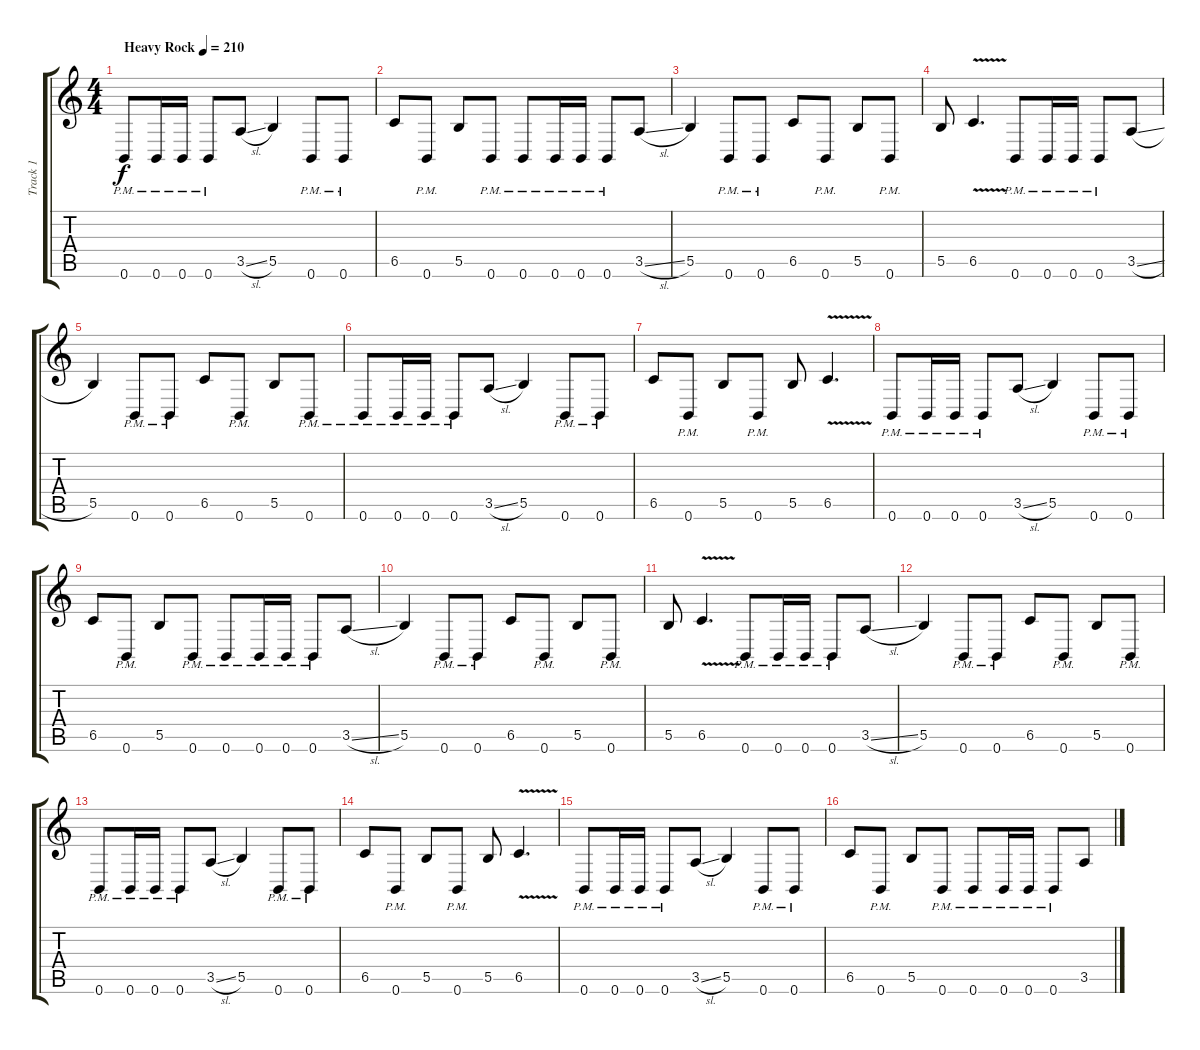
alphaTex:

\track ("Track 1" "Track 1") {instrument distortionguitar}
\staff {score tabs}
\tuning (Db4 Ab3 E3 B2 Gb2 B1) {hide}
\ts (4 4)
\tempo (210 "Heavy Rock")
\clef g2
\ks c
0.6{pm}.8{dy f instrument distortionguitar} 0.6{pm}.16 0.6{pm}.16 0.6{pm}.8 3.5{sl}.8 5.5.4 0.6{pm}.8 0.6{pm}.8 |
6.5.8 0.6{pm}.8 5.5.8 0.6{pm}.8 0.6{pm}.8 0.6{pm}.16 0.6{pm}.16 0.6{pm}.8 3.5{sl}.8 |
5.5.4 0.6{pm}.8 0.6{pm}.8 6.5.8 0.6{pm}.8 5.5.8 0.6{pm}.8 |
5.5.8 6.5{v}.4{d} 0.6{pm}.8 0.6{pm}.16 0.6{pm}.16 0.6{pm}.8 3.5{sl}.8 |
5.5.4 0.6{pm}.8 0.6{pm}.8 6.5.8 0.6{pm}.8 5.5.8 0.6{pm}.8 |
0.6{pm}.8 0.6{pm}.16 0.6{pm}.16 0.6{pm}.8 3.5{sl}.8 5.5.4 0.6{pm}.8 0.6{pm}.8 |
6.5.8 0.6{pm}.8 5.5.8 0.6{pm}.8 5.5.8 6.5{v}.4{d} |
0.6{pm}.8 0.6{pm}.16 0.6{pm}.16 0.6{pm}.8 3.5{sl}.8 5.5.4 0.6{pm}.8 0.6{pm}.8 |
6.5.8 0.6{pm}.8 5.5.8 0.6{pm}.8 0.6{pm}.8 0.6{pm}.16 0.6{pm}.16 0.6{pm}.8 3.5{sl}.8 |
5.5.4 0.6{pm}.8 0.6{pm}.8 6.5.8 0.6{pm}.8 5.5.8 0.6{pm}.8 |
5.5.8 6.5{v}.4{d} 0.6{pm}.8 0.6{pm}.16 0.6{pm}.16 0.6{pm}.8 3.5{sl}.8 |
5.5.4 0.6{pm}.8 0.6{pm}.8 6.5.8 0.6{pm}.8 5.5.8 0.6{pm}.8 |
0.6{pm}.8 0.6{pm}.16 0.6{pm}.16 0.6{pm}.8 3.5{sl}.8 5.5.4 0.6{pm}.8 0.6{pm}.8 |
6.5.8 0.6{pm}.8 5.5.8 0.6{pm}.8 5.5.8 6.5{v}.4{d} |
0.6{pm}.8 0.6{pm}.16 0.6{pm}.16 0.6{pm}.8 3.5{sl}.8 5.5.4 0.6{pm}.8 0.6{pm}.8 |
6.5.8 0.6{pm}.8 5.5.8 0.6{pm}.8 0.6{pm}.8 0.6{pm}.16 0.6{pm}.16 0.6{pm}.8 3.5{sl}.8
